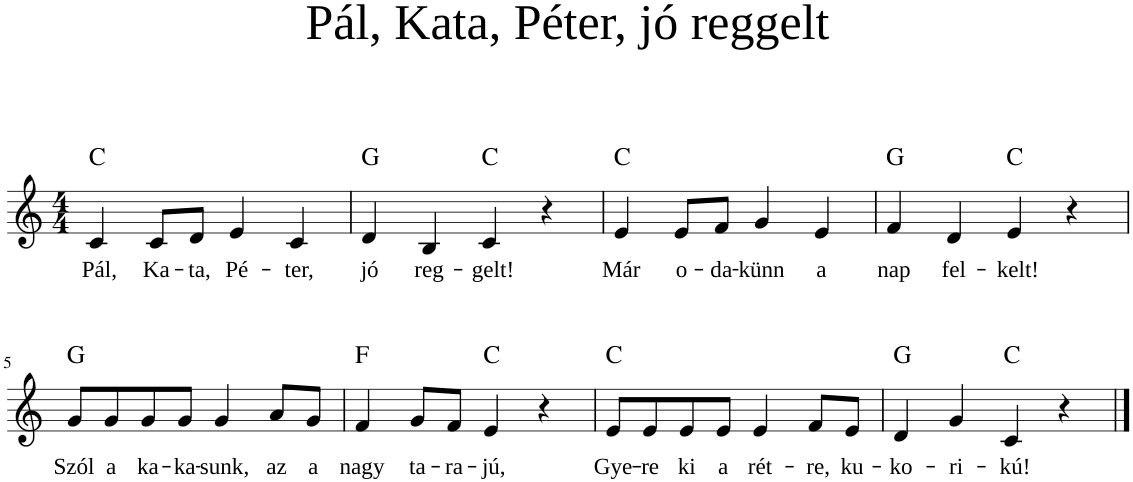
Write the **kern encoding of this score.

**kern	**text	**harte
*part1	*part1	*part1
*staff1	*staff1	*
*I"Piano	*	*
*I'Pno	*	*
*clefG2	*	*
*k[]	*	*
*M4/4	*	*
=1	=1	=1
!	!LO:LY:b	!LO:H:kt=N.C.
4c/	Pál,	N
!	!LO:LY:b	!
8c/L	Ka-	.
!	!LO:LY:b	!
8d/J	-ta,	.
!	!LO:LY:b	!
4e/	Pé-	.
!	!LO:LY:b	!
4c/	-ter,	.
=2	=2	=2
!	!LO:LY:b	!LO:H:kt=N.C.
4d/	jó	N
!	!LO:LY:b	!
4B/	reg-	.
!	!LO:LY:b	!LO:H:kt=N.C.
4c/	-gelt!	N
4r	.	.
=3	=3	=3
!	!LO:LY:b	!LO:H:kt=N.C.
4e/	Már	N
!	!LO:LY:b	!
8e/L	o-	.
!	!LO:LY:b	!
8f/J	-da-	.
!	!LO:LY:b	!
4g/	-künn	.
!	!LO:LY:b	!
4e/	a	.
=4	=4	=4
!	!LO:LY:b	!LO:H:kt=N.C.
4f/	nap	N
!	!LO:LY:b	!
4d/	fel-	.
!	!LO:LY:b	!LO:H:kt=N.C.
4e/	-kelt!	N
4r	.	.
!!LO:LB:g=z
=5	=5	=5
!	!LO:LY:b	!LO:H:kt=N.C.
8g/L	Szól	N
!	!LO:LY:b	!
8g/	a	.
!	!LO:LY:b	!
8g/	ka-	.
!	!LO:LY:b	!
8g/J	-ka-	.
!	!LO:LY:b	!
4g/	-sunk,	.
!	!LO:LY:b	!
8a/L	az	.
!	!LO:LY:b	!
8g/J	a	.
=6	=6	=6
!	!LO:LY:b	!LO:H:kt=N.C.
4f/	nagy	N
!	!LO:LY:b	!
8g/L	ta-	.
!	!LO:LY:b	!
8f/J	-ra-	.
!	!LO:LY:b	!LO:H:kt=N.C.
4e/	jú,	N
4r	.	.
=7	=7	=7
!	!LO:LY:b	!LO:H:kt=N.C.
8e/L	Gye-	N
!	!LO:LY:b	!
8e/	re	.
!	!LO:LY:b	!
8e/	ki	.
!	!LO:LY:b	!
8e/J	a	.
!	!LO:LY:b	!
4e/	rét-	.
!	!LO:LY:b	!
8f/L	-re,	.
!	!LO:LY:b	!
8e/J	ku-	.
=8	=8	=8
!	!LO:LY:b	!LO:H:kt=N.C.
4d/	ko-	N
!	!LO:LY:b	!
4g/	-ri-	.
!	!LO:LY:b	!LO:H:kt=N.C.
4c/	-kú!	N
4r	.	.
==	==	==
*-	*-	*-
